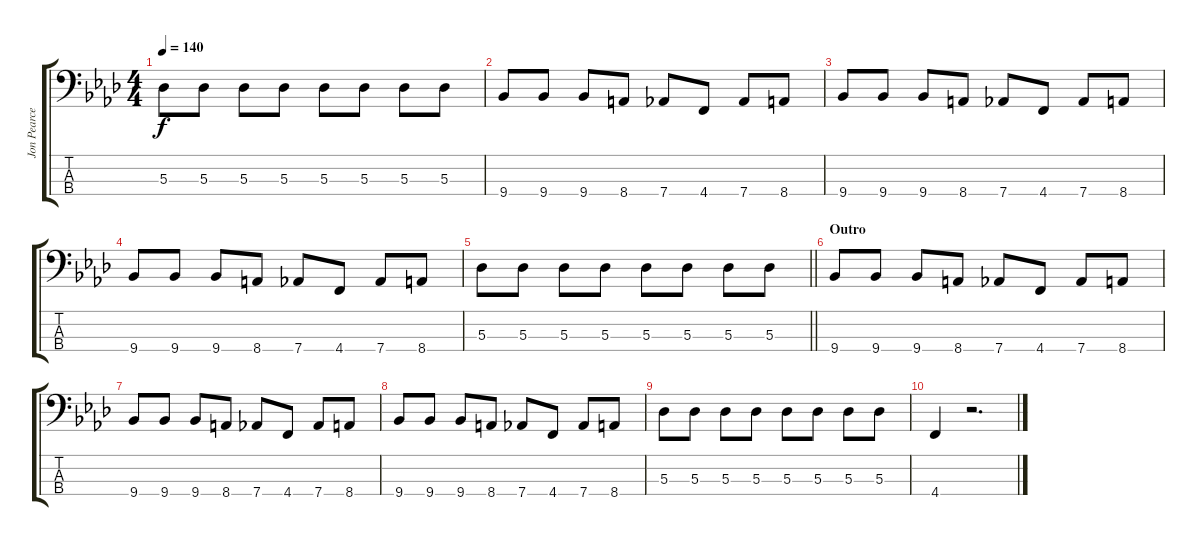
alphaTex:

\track ("Jon Pearce" "Jon Pearce") {instrument electricbasspick}
\staff {score tabs}
\tuning (Gb2 Db2 Ab1 Db1) {hide}
\ts (4 4)
\tempo 140
\clef f4
\ks fminor
5.3.8{dy f} 5.3.8 5.3.8 5.3.8 5.3.8 5.3.8 5.3.8 5.3.8 |
9.4.8 9.4.8 9.4.8 8.4.8 7.4.8 4.4.8 7.4.8 8.4.8 |
9.4.8 9.4.8 9.4.8 8.4.8 7.4.8 4.4.8 7.4.8 8.4.8 |
9.4.8 9.4.8 9.4.8 8.4.8 7.4.8 4.4.8 7.4.8 8.4.8 |
\barLineRight lightlight
5.3.8 5.3.8 5.3.8 5.3.8 5.3.8 5.3.8 5.3.8 5.3.8 |
\section ("" "Outro")
9.4.8 9.4.8 9.4.8 8.4.8 7.4.8 4.4.8 7.4.8 8.4.8 |
9.4.8 9.4.8 9.4.8 8.4.8 7.4.8 4.4.8 7.4.8 8.4.8 |
9.4.8 9.4.8 9.4.8 8.4.8 7.4.8 4.4.8 7.4.8 8.4.8 |
5.3.8 5.3.8 5.3.8 5.3.8 5.3.8 5.3.8 5.3.8 5.3.8 |
4.4.4 r.2{d}
